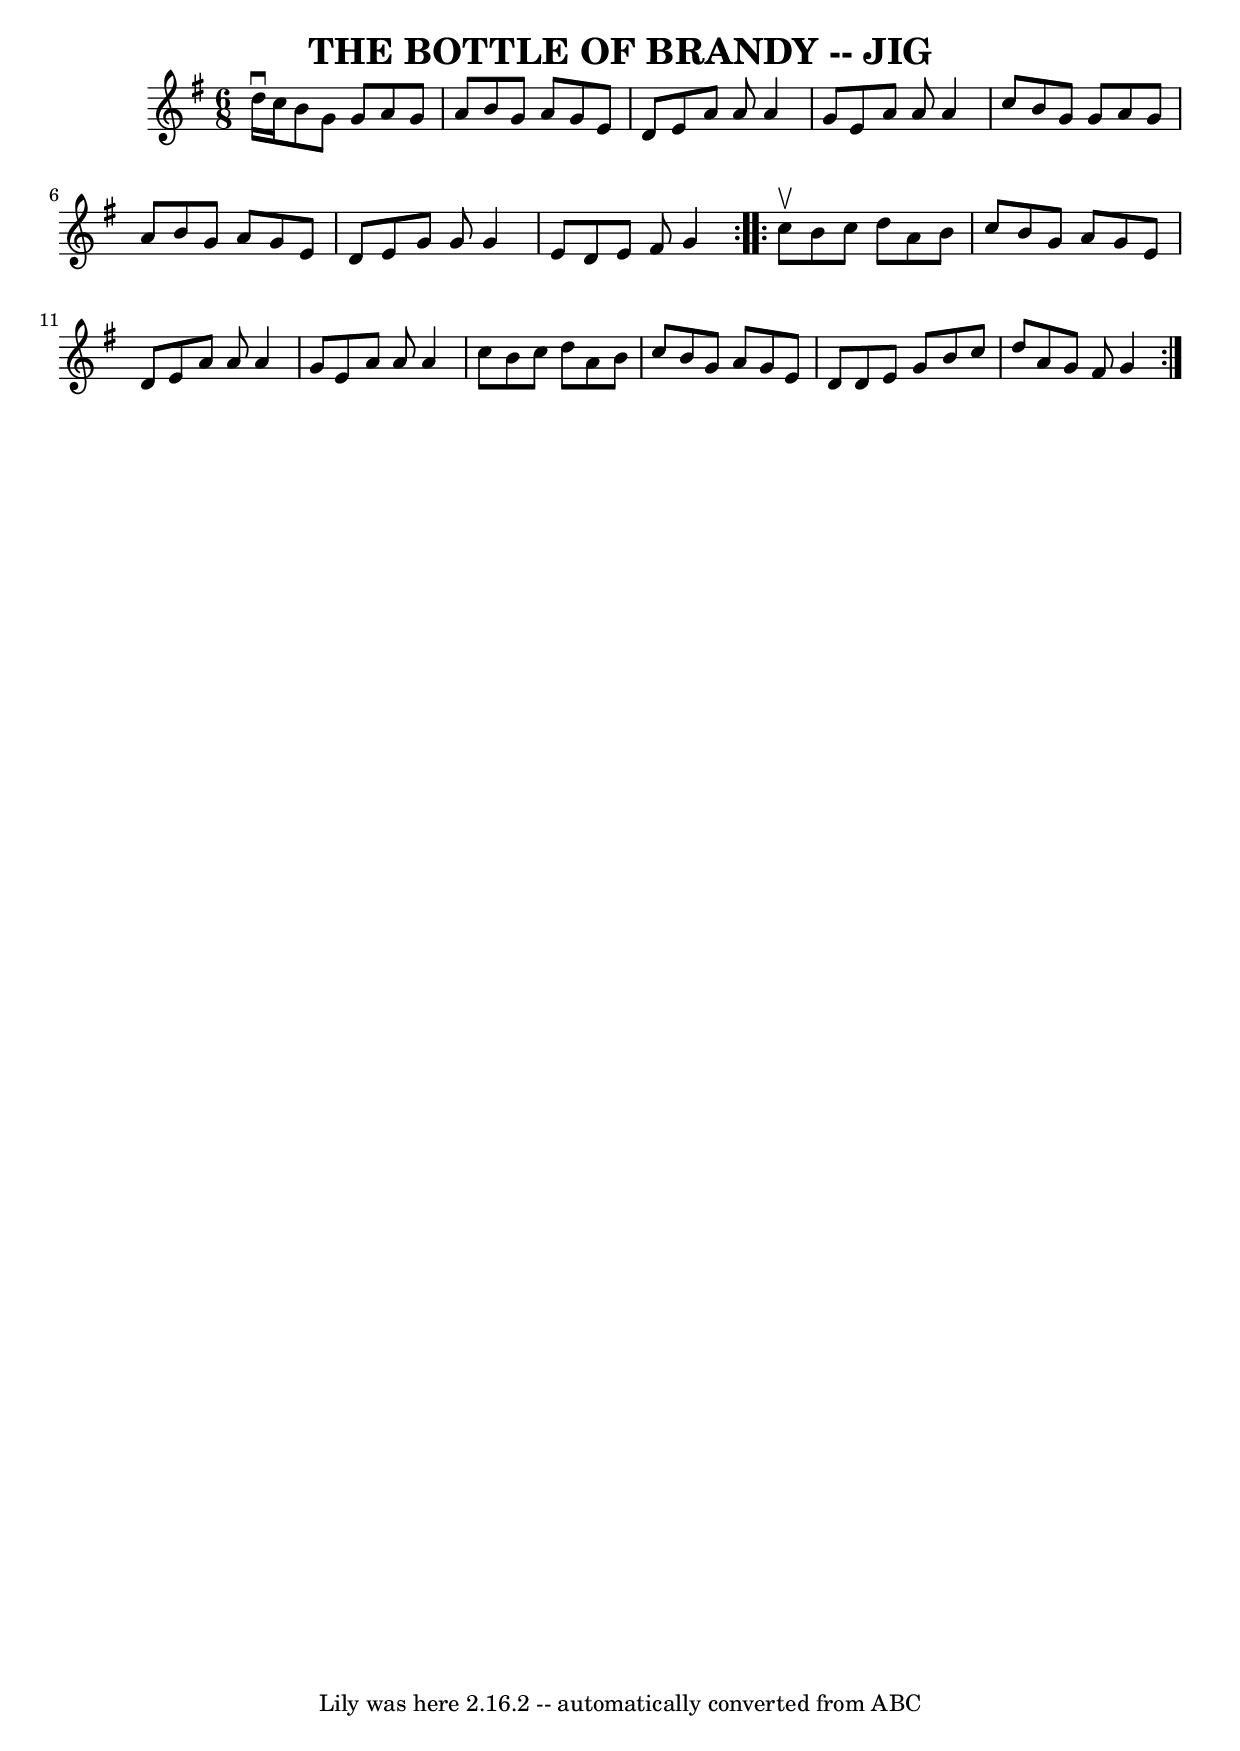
\version "2.7.40"
\include "Mammoth.ily"
\header {
	%% book = "Ryan's Mammoth Collection of Fiddle Tunes"
	crossRefNumber = "1"
	footnotes = ""
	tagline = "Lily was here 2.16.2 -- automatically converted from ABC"
	title = "THE BOTTLE OF BRANDY -- JIG"
}
voicedefault =  {
\set Score.defaultBarType = "empty"

\repeat volta 2 {
\time 6/8 \key g \major d''16^\downbow c''16        |
 b'8 g'8  
 g'8 a'8 g'8 a'8    |
 b'8 g'8 a'8 g'8 e'8 d'8 
   |
 e'8 a'8 a'8 a'4 g'8    |
 e'8 a'8 a'8   
 a'4 c''8        |
 b'8 g'8 g'8 a'8 g'8 a'8    
|
 b'8 g'8 a'8 g'8 e'8 d'8    |
 e'8 g'8    
g'8 g'4 e'8    |
 d'8 e'8 fis'8 g'4    }     
\repeat volta 2 { c''8^\upbow       |
 b'8 c''8 d''8 a'8    
b'8 c''8    |
 b'8 g'8 a'8 g'8 e'8 d'8    |
   
e'8 a'8 a'8 a'4 g'8    |
 e'8 a'8 a'8 a'4 c''8  
      |
 b'8 c''8 d''8 a'8 b'8 c''8    |
 b'8    
g'8 a'8 g'8 e'8 d'8    |
 d'8 e'8 g'8 b'8 c''8  
 d''8    |
 a'8 g'8 fis'8 g'4    }   
}

\score{
    <<

	\context Staff="default"
	{
	    \voicedefault 
	}

    >>
	\layout {
	}
	\midi {}
}
